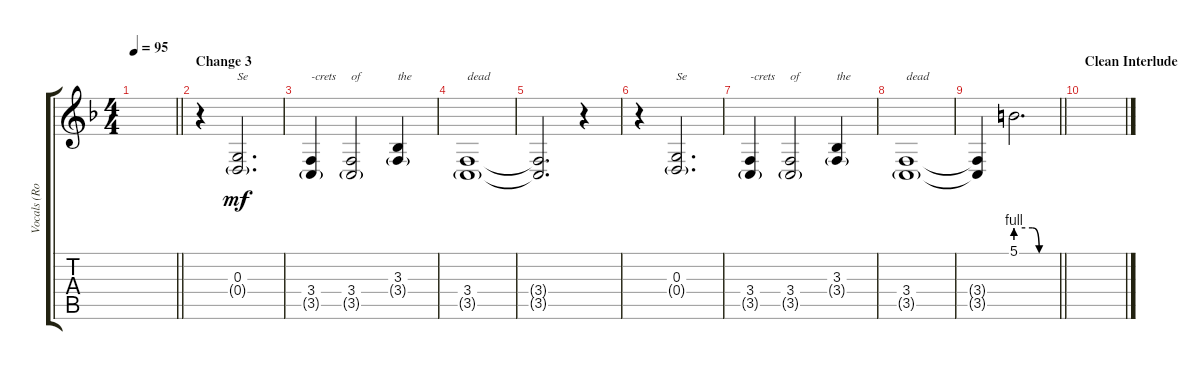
\track ("Vocals (Rob Halford)" "Vocals (Ro") {instrument altosax}
\staff {score tabs}
\tuning (E4 B3 G3 D3 A2 D2) {hide}
\ts (4 4)
\tempo 95
\clef g2
\barLineRight lightlight
\ks dminor
|
\section ("" "Change 3")
r.4 (0.3 0.4{g}).2{d txt "Se" dy mf} |
(3.4 3.5{g}).4{txt "-crets"} (3.4 3.5{g}).2{txt "of"} (3.3 3.4{g}).4{txt "the"} |
(3.4 3.5{g}).1{txt "dead"} |
(3.4{t} 3.5{t}).2{d} r.4 |
r.4 (0.3 0.4{g}).2{d txt "Se"} |
(3.4 3.5{g}).4{txt "-crets"} (3.4 3.5{g}).2{txt "of"} (3.3 3.4{g}).4{txt "the"} |
(3.4 3.5{g}).1{txt "dead"} |
\barLineRight lightlight
(3.4{t} 3.5{t}).4 5.1{be (custom 0 4 25 4 35 0 60 0)}.2{d} |
\section ("" "Clean Interlude")
